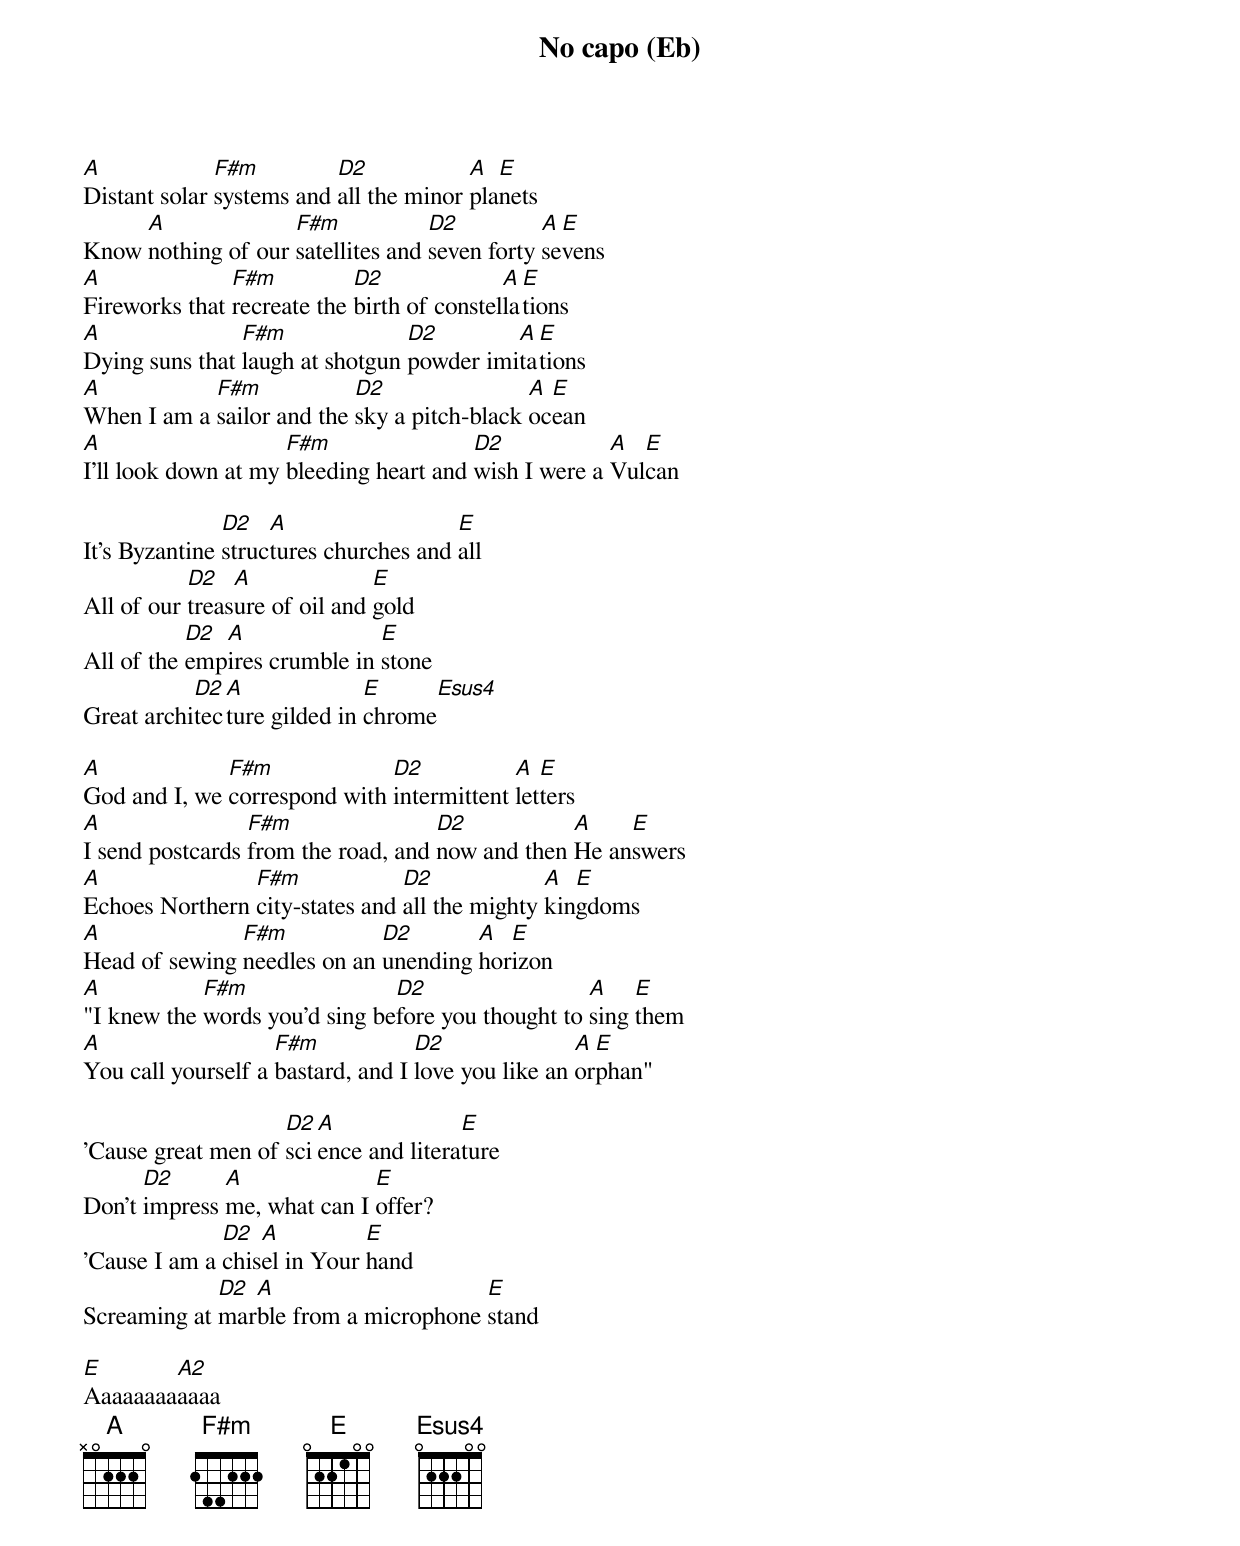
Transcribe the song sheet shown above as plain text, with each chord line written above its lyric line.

No capo (Eb)
A             F#m         D2            A  E
Distant solar systems and all the minor planets
     A              F#m            D2          A E
Know nothing of our satellites and seven forty sevens
A              F#m          D2              A E
Fireworks that recreate the birth of constellations
A               F#m              D2        A E
Dying suns that laugh at shotgun powder imitations
A           F#m            D2                A E
When I am a sailor and the sky a pitch-black ocean
A                    F#m                D2            A  E
I'll look down at my bleeding heart and wish I were a Vulcan

               D2   A                  E
It's Byzantine structures churches and all
           D2   A              E
All of our treasure of oil and gold
           D2 A               E
All of the empires crumble in stone
           D2 A              E       Esus4
Great architecture gilded in chrome

A             F#m             D2           A  E
God and I, we correspond with intermittent letters
A                F#m                D2           A    E
I send postcards from the road, and now and then He answers
A               F#m             D2             A  E
Echoes Northern city-states and all the mighty kingdoms
A              F#m           D2       A  E
Head of sewing needles on an unending horizon
A           F#m                D2                  A    E
"I knew the words you'd sing before you thought to sing them
A                   F#m            D2               A E
You call yourself a bastard, and I love you like an orphan"

                    D2 A              E
'Cause great men of science and literature
      D2      A              E
Don't impress me, what can I offer?
              D2  A          E
'Cause I am a chisel in Your hand
             D2 A                     E
Screaming at marble from a microphone stand

E       A2
Aaaaaaaaaaaa
